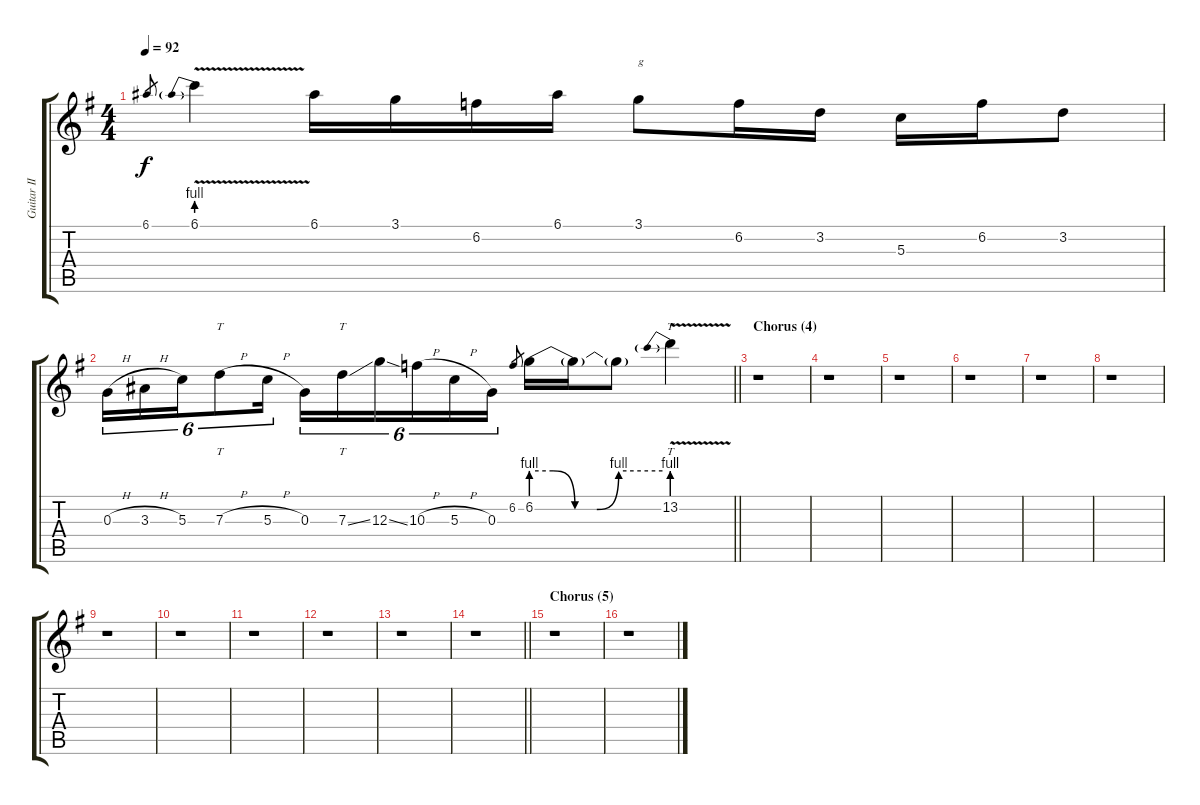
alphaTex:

\track ("Guitar II" "Guitar II") {instrument distortionguitar}
\staff {score tabs}
\tuning (E4 B3 G3 D3 A2 E2) {hide}
\ts (4 4)
\tempo 92
\clef g2
\ks g
6.1.8{gr dy f} 6.1{be (prebend 0 4 60 4) v}.4 6.1.16 3.1.16 6.2.16 6.1.16 3.1.8{txt "g"} 6.2.16 3.2.16 5.3.16 6.2.16 3.2.8 |
\barLineRight lightlight
0.3{h}.16{tu (6 4)} 3.3{h}.16{tu (6 4)} 5.3.16{tu (6 4)} 7.3{h}.8{tt tu (6 4)} 5.3{h}.16{tu (6 4)} 0.3.16{tu (6 4)} 7.3{ss}.16{tt tu (6 4)} 12.3{ss}.16{tu (6 4)} 10.3{h}.16{tu (6 4)} 5.3{h}.16{tu (6 4)} 0.3.16{tu (6 4)} 6.2.8{gr} 6.2{be (custom 0 4 10 4 20 0 30 0 40 4 60 4)}.16 6.2{t}.16 6.2{t}.8 13.2{be (prebend 0 4 60 4) v}.4{tt} |
\section ("" "Chorus (4)")
r.1{volume 12 balance 8} |
r.1 |
r.1 |
r.1 |
r.1 |
r.1 |
r.1 |
r.1 |
r.1 |
r.1 |
r.1 |
\barLineRight lightlight
r.1 |
\section ("" "Chorus (5)")
r.1 |
r.1
